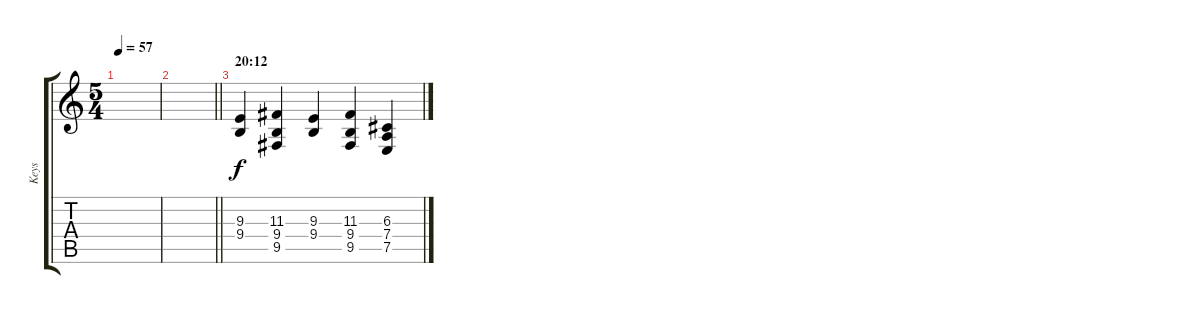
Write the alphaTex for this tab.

\track ("Keys" "Keys") {instrument voiceoohs}
\staff {score tabs}
\tuning (E4 B3 G3 D3 A2 E2) {hide}
\ts (5 4)
\tempo 57
\clef g2
\ks c
|
\barLineRight lightlight
|
\section ("" "20:12")
(9.3 9.4).4{volume 10 instrument pad4choir} (11.3 9.4 9.5).4 (9.3 9.4).4 (11.3 9.4 9.5).4 (6.3 7.4 7.5).4
